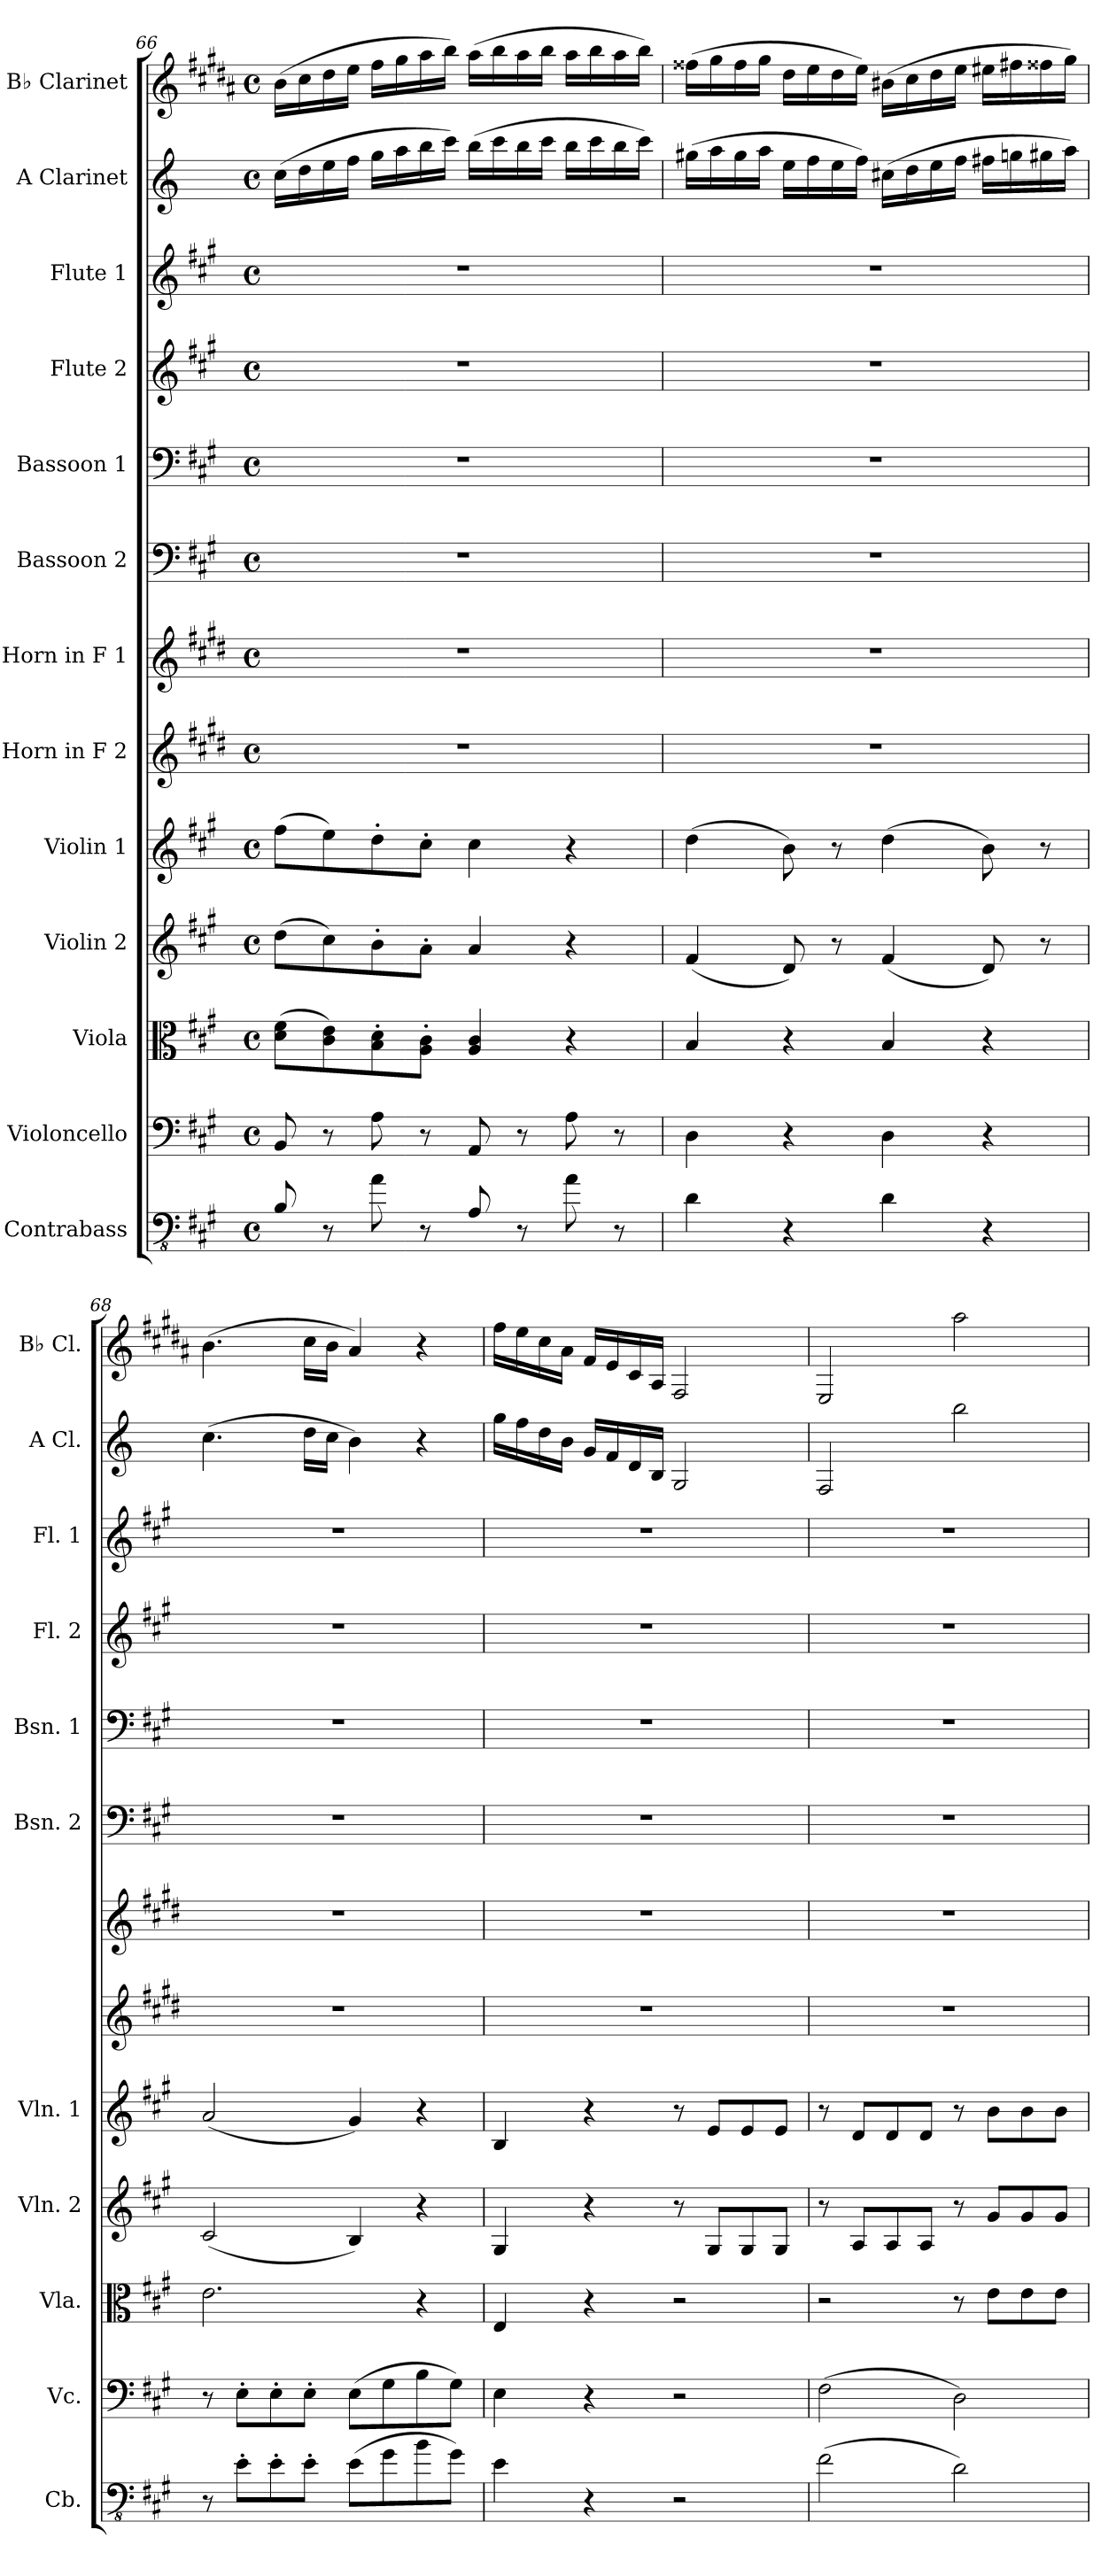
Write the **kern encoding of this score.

**kern	**kern	**kern	**kern	**kern	**kern	**kern	**kern	**kern	**kern	**kern	**kern	**kern
*part13	*part12	*part11	*part10	*part9	*part8	*part7	*part6	*part5	*part4	*part3	*part2	*part1
*staff13	*staff12	*staff11	*staff10	*staff9	*staff8	*staff7	*staff6	*staff5	*staff4	*staff3	*staff2	*staff1
*I"Contrabass	*I"Violoncello	*I"Viola	*I"Violin 2	*I"Violin 1	*I"Horn in F 2	*I"Horn in F 1	*I"Bassoon 2	*I"Bassoon 1	*I"Flute 2	*I"Flute 1	*I"A Clarinet	*I"B♭ Clarinet
*I'Cb.	*I'Vc.	*I'Vla.	*I'Vln. 2	*I'Vln. 1	*	*	*I'Bsn. 2	*I'Bsn. 1	*I'Fl. 2	*I'Fl. 1	*I'A Cl.	*I'B♭ Cl.
!!LO:PB:g=z
*clefFv4	*clefF4	*clefC3	*clefG2	*clefG2	*clefG2	*clefG2	*clefF4	*clefF4	*clefG2	*clefG2	*clefG2	*clefG2
*ITrd7c12	*	*	*	*	*ITrd4c7	*ITrd4c7	*	*	*	*	*ITrd2c3	*ITrd1c2
*k[f#c#g#]	*k[f#c#g#]	*k[f#c#g#]	*k[f#c#g#]	*k[f#c#g#]	*k[f#c#g#]	*k[f#c#g#]	*k[f#c#g#]	*k[f#c#g#]	*k[f#c#g#]	*k[f#c#g#]	*k[f#c#g#]	*k[f#c#g#]
*M4/4	*M4/4	*M4/4	*M4/4	*M4/4	*M4/4	*M4/4	*M4/4	*M4/4	*M4/4	*M4/4	*M4/4	*M4/4
*met(c)	*met(c)	*met(c)	*met(c)	*met(c)	*met(c)	*met(c)	*met(c)	*met(c)	*met(c)	*met(c)	*met(c)	*met(c)
=66	=66	=66	=66	=66	=66	=66	=66	=66	=66	=66	=66	=66
8BBB/	8BB/	(>8d\ 8f#\L	(>8dd\L	(>8ff#\L	1r	1r	1r	1r	1r	1r	(>16a\LL	(>16a\LL
.	.	.	.	.	.	.	.	.	.	.	16b\	16b\
8r	8r	8c#\ 8e\)	8cc#\)	8ee\)	.	.	.	.	.	.	16cc#\	16cc#\
.	.	.	.	.	.	.	.	.	.	.	16dd\JJ	16dd\JJ
8AA\	8A\	8B\' 8d\'	8b'\	8dd'\	.	.	.	.	.	.	16ee\LL	16ee\LL
.	.	.	.	.	.	.	.	.	.	.	16ff#\	16ff#\
8r	8r	8A\' 8c#\'J	8a'\J	8cc#'\J	.	.	.	.	.	.	16gg#\	16gg#\
.	.	.	.	.	.	.	.	.	.	.	16aa\JJ)	16aa\JJ)
8AAA/	8AA/	4A/ 4c#/	4a/	4cc#\	.	.	.	.	.	.	(>16gg#\LL	(>16gg#\LL
.	.	.	.	.	.	.	.	.	.	.	16aa\	16aa\
8r	8r	.	.	.	.	.	.	.	.	.	16gg#\	16gg#\
.	.	.	.	.	.	.	.	.	.	.	16aa\JJ	16aa\JJ
8AA\	8A\	4r	4r	4r	.	.	.	.	.	.	16gg#\LL	16gg#\LL
.	.	.	.	.	.	.	.	.	.	.	16aa\	16aa\
8r	8r	.	.	.	.	.	.	.	.	.	16gg#\	16gg#\
.	.	.	.	.	.	.	.	.	.	.	16aa\JJ)	16aa\JJ)
=67	=67	=67	=67	=67	=67	=67	=67	=67	=67	=67	=67	=67
4DD\	4D\	4B/	(<4f#/	(>4dd\	1r	1r	1r	1r	1r	1r	(>16ee#X\LL	(>16ee#X\LL
.	.	.	.	.	.	.	.	.	.	.	16ff#\	16ff#\
.	.	.	.	.	.	.	.	.	.	.	16ee#\	16ee#\
.	.	.	.	.	.	.	.	.	.	.	16ff#\JJ	16ff#\JJ
4r	4r	4r	8d/)	8b\)	.	.	.	.	.	.	16cc#\LL	16cc#\LL
.	.	.	.	.	.	.	.	.	.	.	16dd\	16dd\
.	.	.	8r	8r	.	.	.	.	.	.	16cc#\	16cc#\
.	.	.	.	.	.	.	.	.	.	.	16dd\JJ)	16dd\JJ)
4DD\	4D\	4B/	(<4f#/	(>4dd\	.	.	.	.	.	.	(>16a#X\LL	(>16a#X\LL
.	.	.	.	.	.	.	.	.	.	.	16b\	16b\
.	.	.	.	.	.	.	.	.	.	.	16cc#\	16cc#\
.	.	.	.	.	.	.	.	.	.	.	16dd\JJ	16dd\JJ
4r	4r	4r	8d/)	8b\)	.	.	.	.	.	.	16dd#X\LL	16dd#X\LL
.	.	.	.	.	.	.	.	.	.	.	16een\	16een\
.	.	.	8r	8r	.	.	.	.	.	.	16ee#X\	16ee#X\
.	.	.	.	.	.	.	.	.	.	.	16ff#\JJ)	16ff#\JJ)
!!LO:PB:g=z
=68	=68	=68	=68	=68	=68	=68	=68	=68	=68	=68	=68	=68
8r	8r	2.e\	(<2c#/	(<2a/	1r	1r	1r	1r	1r	1r	(>4.a\	(>4.a\
8EE'\L	8E'\L	.	.	.	.	.	.	.	.	.	.	.
8EE'\	8E'\	.	.	.	.	.	.	.	.	.	.	.
8EE'\J	8E'\J	.	.	.	.	.	.	.	.	.	16b\LL	16b\LL
.	.	.	.	.	.	.	.	.	.	.	16a\JJ	16a\JJ
(>8EE\L	(>8E\L	.	4B/)	4g#/)	.	.	.	.	.	.	4g#\)	4g#/)
8GG#\	8G#\	.	.	.	.	.	.	.	.	.	.	.
8BB\	8B\	4r	4r	4r	.	.	.	.	.	.	4r	4r
8GG#\J)	8G#\J)	.	.	.	.	.	.	.	.	.	.	.
=69	=69	=69	=69	=69	=69	=69	=69	=69	=69	=69	=69	=69
4EE\	4E\	4E/	4G#/	4B/	1r	1r	1r	1r	1r	1r	16ee\LL	16ee\LL
.	.	.	.	.	.	.	.	.	.	.	16dd\	16dd\
.	.	.	.	.	.	.	.	.	.	.	16b\	16b\
.	.	.	.	.	.	.	.	.	.	.	16g#\JJ	16g#\JJ
4r	4r	4r	4r	4r	.	.	.	.	.	.	16e/LL	16e/LL
.	.	.	.	.	.	.	.	.	.	.	16d/	16d/
.	.	.	.	.	.	.	.	.	.	.	16B/	16B/
.	.	.	.	.	.	.	.	.	.	.	16G#/JJ	16G#/JJ
2r	2r	2r	8r	8r	.	.	.	.	.	.	2E/	2E/
.	.	.	8G#/L	8e/L	.	.	.	.	.	.	.	.
.	.	.	8G#/	8e/	.	.	.	.	.	.	.	.
.	.	.	8G#/J	8e/J	.	.	.	.	.	.	.	.
=70	=70	=70	=70	=70	=70	=70	=70	=70	=70	=70	=70	=70
(>2FF#\	(>2F#\	2r	8r	8r	1r	1r	1r	1r	1r	1r	2D/	2D/
.	.	.	8A/L	8d/L	.	.	.	.	.	.	.	.
.	.	.	8A/	8d/	.	.	.	.	.	.	.	.
.	.	.	8A/J	8d/J	.	.	.	.	.	.	.	.
2DD\)	2D\)	8r	8r	8r	.	.	.	.	.	.	2gg#\	2gg#\
.	.	8e\L	8g#/L	8b\L	.	.	.	.	.	.	.	.
.	.	8e\	8g#/	8b\	.	.	.	.	.	.	.	.
.	.	8e\J	8g#/J	8b\J	.	.	.	.	.	.	.	.
=	=	=	=	=	=	=	=	=	=	=	=	=
*-	*-	*-	*-	*-	*-	*-	*-	*-	*-	*-	*-	*-
